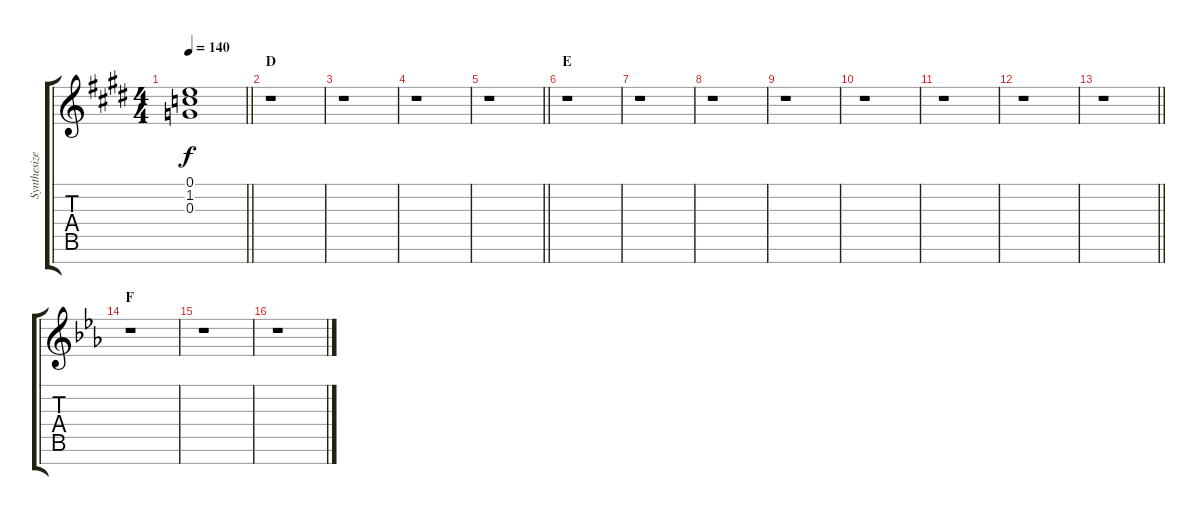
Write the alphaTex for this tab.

\track ("Synthesizer III" "Synthesize") {instrument pad2warm}
\staff {score tabs}
\tuning (E5 B4 G4 D4 A3 E3 B2) {hide}
\ts (4 4)
\tempo 140
\clef g2
\barLineRight lightlight
\ks e
(0.1{t} 1.2 0.3{t}).1{dy f} |
\section ("" "D")
r.1 |
r.1 |
r.1 |
\barLineRight lightlight
r.1 |
\section ("" "E")
r.1 |
r.1 |
r.1 |
r.1 |
r.1 |
r.1 |
r.1 |
\barLineRight lightlight
r.1 |
\section ("" "F")
\ks eb
r.1 |
r.1 |
r.1
